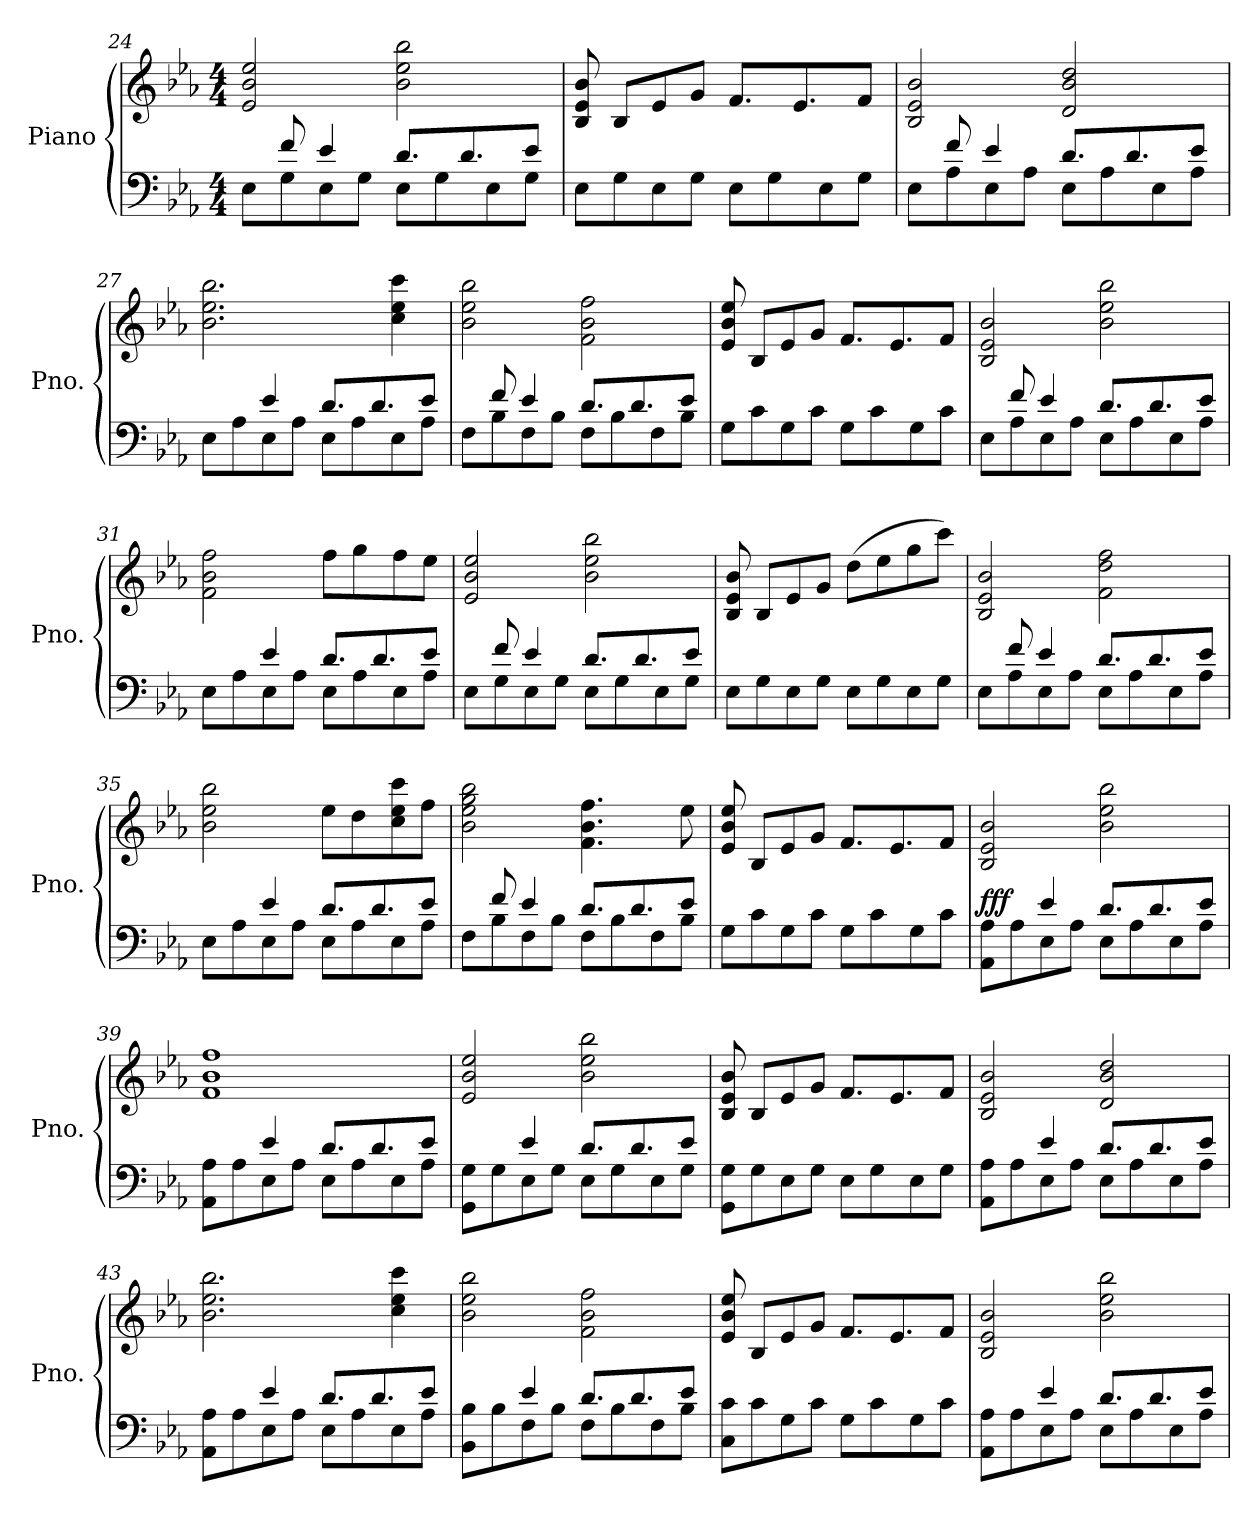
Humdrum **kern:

**kern	**kern	**dynam
*part1	*part1	*part1
*staff2	*staff1	*staff1/2
*I"Piano	*	*
*I'Pno.	*	*
*clefF4	*clefG2	*
*k[b-e-a-]	*k[b-e-a-]	*
*M4/4	*M4/4	*
=24	=24	=24
*^	*	*
8E-\L	8rbyy	2e-/ 2b-/ 2ee-/	.
8G\	8f/	.	.
8E-\	4e-/	.	.
8G\J	.	.	.
8E-\L	8.d/L	2b-\ 2ee-\ 2bb-\	.
8G\	.	.	.
.	8.d/	.	.
8E-\	.	.	.
8G\J	8e-/J	.	.
*v	*v	*	*
=25	=25	=25
8E-\L	8B-/ 8e-/ 8b-/	.
8G\	8B-/L	.
8E-\	8e-/	.
8G\J	8g/J	.
8E-\L	8.f/L	.
8G\	.	.
.	8.e-/	.
8E-\	.	.
8G\J	8f/J	.
!!LO:LB:g=z
=26	=26	=26
*^	*	*
8E-\L	8rbyy	2B-/ 2e-/ 2b-/	.
8A-\	8f/	.	.
8E-\	4e-/	.	.
8A-\J	.	.	.
8E-\L	8.d/L	2d/ 2b-/ 2dd/	.
8A-\	.	.	.
.	8.d/	.	.
8E-\	.	.	.
8A-\J	8e-/J	.	.
=27	=27	=27	=27
8E-\L	8rbyy	2.b-\ 2.ee-\ 2.bb-\	.
8A-\	8rbyy	.	.
8E-\	4e-/	.	.
8A-\J	.	.	.
8E-\L	8.d/L	.	.
8A-\	.	.	.
.	8.d/	.	.
8E-\	.	4cc\ 4ee-\ 4ccc\	.
8A-\J	8e-/J	.	.
=28	=28	=28	=28
8F\L	8rbyy	2b-\ 2ee-\ 2bb-\	.
8B-\	8f/	.	.
8F\	4e-/	.	.
8B-\J	.	.	.
8F\L	8.d/L	2f\ 2b-\ 2ff\	.
8B-\	.	.	.
.	8.d/	.	.
8F\	.	.	.
8B-\J	8e-/J	.	.
*v	*v	*	*
=29	=29	=29
8G\L	8e-/ 8b-/ 8ee-/	.
8c\	8B-/L	.
8G\	8e-/	.
8c\J	8g/J	.
8G\L	8.f/L	.
8c\	.	.
.	8.e-/	.
8G\	.	.
8c\J	8f/J	.
!!LO:LB:g=z
=30	=30	=30
*^	*	*
8E-\L	8rbyy	2B-/ 2e-/ 2b-/	.
8A-\	8f/	.	.
8E-\	4e-/	.	.
8A-\J	.	.	.
8E-\L	8.d/L	2b-\ 2ee-\ 2bb-\	.
8A-\	.	.	.
.	8.d/	.	.
8E-\	.	.	.
8A-\J	8e-/J	.	.
=31	=31	=31	=31
8E-\L	8rbyy	2f\ 2b-\ 2ff\	.
8A-\	8rbyy	.	.
8E-\	4e-/	.	.
8A-\J	.	.	.
8E-\L	8.d/L	8ff\L	.
8A-\	.	8gg\	.
.	8.d/	.	.
8E-\	.	8ff\	.
8A-\J	8e-/J	8ee-\J	.
=32	=32	=32	=32
8E-\L	8rbyy	2e-/ 2b-/ 2ee-/	.
8G\	8f/	.	.
8E-\	4e-/	.	.
8G\J	.	.	.
8E-\L	8.d/L	2b-\ 2ee-\ 2bb-\	.
8G\	.	.	.
.	8.d/	.	.
8E-\	.	.	.
8G\J	8e-/J	.	.
*v	*v	*	*
=33	=33	=33
8E-\L	8B-/ 8e-/ 8b-/	.
8G\	8B-/L	.
8E-\	8e-/	.
8G\J	8g/J	.
8E-\L	(8dd\L	.
8G\	8ee-\	.
8E-\	8gg\	.
8G\J	8ccc\J)	.
!!LO:LB:g=z
=34	=34	=34
*^	*	*
8E-\L	8rbyy	2B-/ 2e-/ 2b-/	.
8A-\	8f/	.	.
8E-\	4e-/	.	.
8A-\J	.	.	.
8E-\L	8.d/L	2f\ 2dd\ 2ff\	.
8A-\	.	.	.
.	8.d/	.	.
8E-\	.	.	.
8A-\J	8e-/J	.	.
=35	=35	=35	=35
8E-\L	8rbyy	2b-\ 2ee-\ 2bb-\	.
8A-\	8rbyy	.	.
8E-\	4e-/	.	.
8A-\J	.	.	.
8E-\L	8.d/L	8ee-\L	.
8A-\	.	8dd\	.
.	8.d/	.	.
8E-\	.	8cc\ 8ee-\ 8ccc\	.
8A-\J	8e-/J	8ff\J	.
=36	=36	=36	=36
8F\L	8rbyy	2b-\ 2ee-\ 2gg\ 2bb-\	.
8B-\	8f/	.	.
8F\	4e-/	.	.
8B-\J	.	.	.
8F\L	8.d/L	4.f\ 4.b-\ 4.ff\	.
8B-\	.	.	.
.	8.d/	.	.
8F\	.	.	.
8B-\J	8e-/J	8ee-\	.
*v	*v	*	*
=37	=37	=37
8G\L	8e-/ 8b-/ 8ee-/	.
8c\	8B-/L	.
8G\	8e-/	.
8c\J	8g/J	.
8G\L	8.f/L	.
8c\	.	.
.	8.e-/	.
8G\	.	.
8c\J	8f/J	.
!!LO:LB:g=z
=38	=38	=38
*^	*	*
!	!	!	!LO:DY:a=2
!	!	!	!LO:DY:n=1:b
8AA-\ 8A-\L	4ryy	2B-/ 2e-/ 2b-/	f ff
8A-\	.	.	.
8E-\	4e-/	.	.
8A-\J	.	.	.
8E-\L	8.d/L	2b-\ 2ee-\ 2bb-\	.
8A-\	.	.	.
.	8.d/	.	.
8E-\	.	.	.
8A-\J	8e-/J	.	.
=39	=39	=39	=39
8AA-\ 8A-\L	8rbyy	1f 1b- 1ff	.
8A-\	8rbyy	.	.
8E-\	4e-/	.	.
8A-\J	.	.	.
8E-\L	8.d/L	.	.
8A-\	.	.	.
.	8.d/	.	.
8E-\	.	.	.
8A-\J	8e-/J	.	.
=40	=40	=40	=40
8GG\ 8G\L	4ryy	2e-/ 2b-/ 2ee-/	.
8G\	.	.	.
8E-\	4e-/	.	.
8G\J	.	.	.
8E-\L	8.d/L	2b-\ 2ee-\ 2bb-\	.
8G\	.	.	.
.	8.d/	.	.
8E-\	.	.	.
8G\J	8e-/J	.	.
*v	*v	*	*
=41	=41	=41
8GG\ 8G\L	8B-/ 8e-/ 8b-/	.
8G\	8B-/L	.
8E-\	8e-/	.
8G\J	8g/J	.
8E-\L	8.f/L	.
8G\	.	.
.	8.e-/	.
8E-\	.	.
8G\J	8f/J	.
!!LO:LB:g=z
=42	=42	=42
*^	*	*
8AA-\ 8A-\L	4ryy	2B-/ 2e-/ 2b-/	.
8A-\	.	.	.
8E-\	4e-/	.	.
8A-\J	.	.	.
8E-\L	8.d/L	2d/ 2b-/ 2dd/	.
8A-\	.	.	.
.	8.d/	.	.
8E-\	.	.	.
8A-\J	8e-/J	.	.
=43	=43	=43	=43
8AA-\ 8A-\L	8rbyy	2.b-\ 2.ee-\ 2.bb-\	.
8A-\	8rbyy	.	.
8E-\	4e-/	.	.
8A-\J	.	.	.
8E-\L	8.d/L	.	.
8A-\	.	.	.
.	8.d/	.	.
8E-\	.	4cc\ 4ee-\ 4ccc\	.
8A-\J	8e-/J	.	.
=44	=44	=44	=44
8BB-\ 8B-\L	4ryy	2b-\ 2ee-\ 2bb-\	.
8B-\	.	.	.
8F\	4e-/	.	.
8B-\J	.	.	.
8F\L	8.d/L	2f\ 2b-\ 2ff\	.
8B-\	.	.	.
.	8.d/	.	.
8F\	.	.	.
8B-\J	8e-/J	.	.
*v	*v	*	*
=45	=45	=45
8C\ 8c\L	8e-/ 8b-/ 8ee-/	.
8c\	8B-/L	.
8G\	8e-/	.
8c\J	8g/J	.
8G\L	8.f/L	.
8c\	.	.
.	8.e-/	.
8G\	.	.
8c\J	8f/J	.
!!LO:PB:g=z
=46	=46	=46
*^	*	*
8AA-\ 8A-\L	4ryy	2B-/ 2e-/ 2b-/	.
8A-\	.	.	.
8E-\	4e-/	.	.
8A-\J	.	.	.
8E-\L	8.d/L	2b-\ 2ee-\ 2bb-\	.
8A-\	.	.	.
.	8.d/	.	.
8E-\	.	.	.
8A-\J	8e-/J	.	.
*v	*v	*	*
=	=	=
*-	*-	*-
